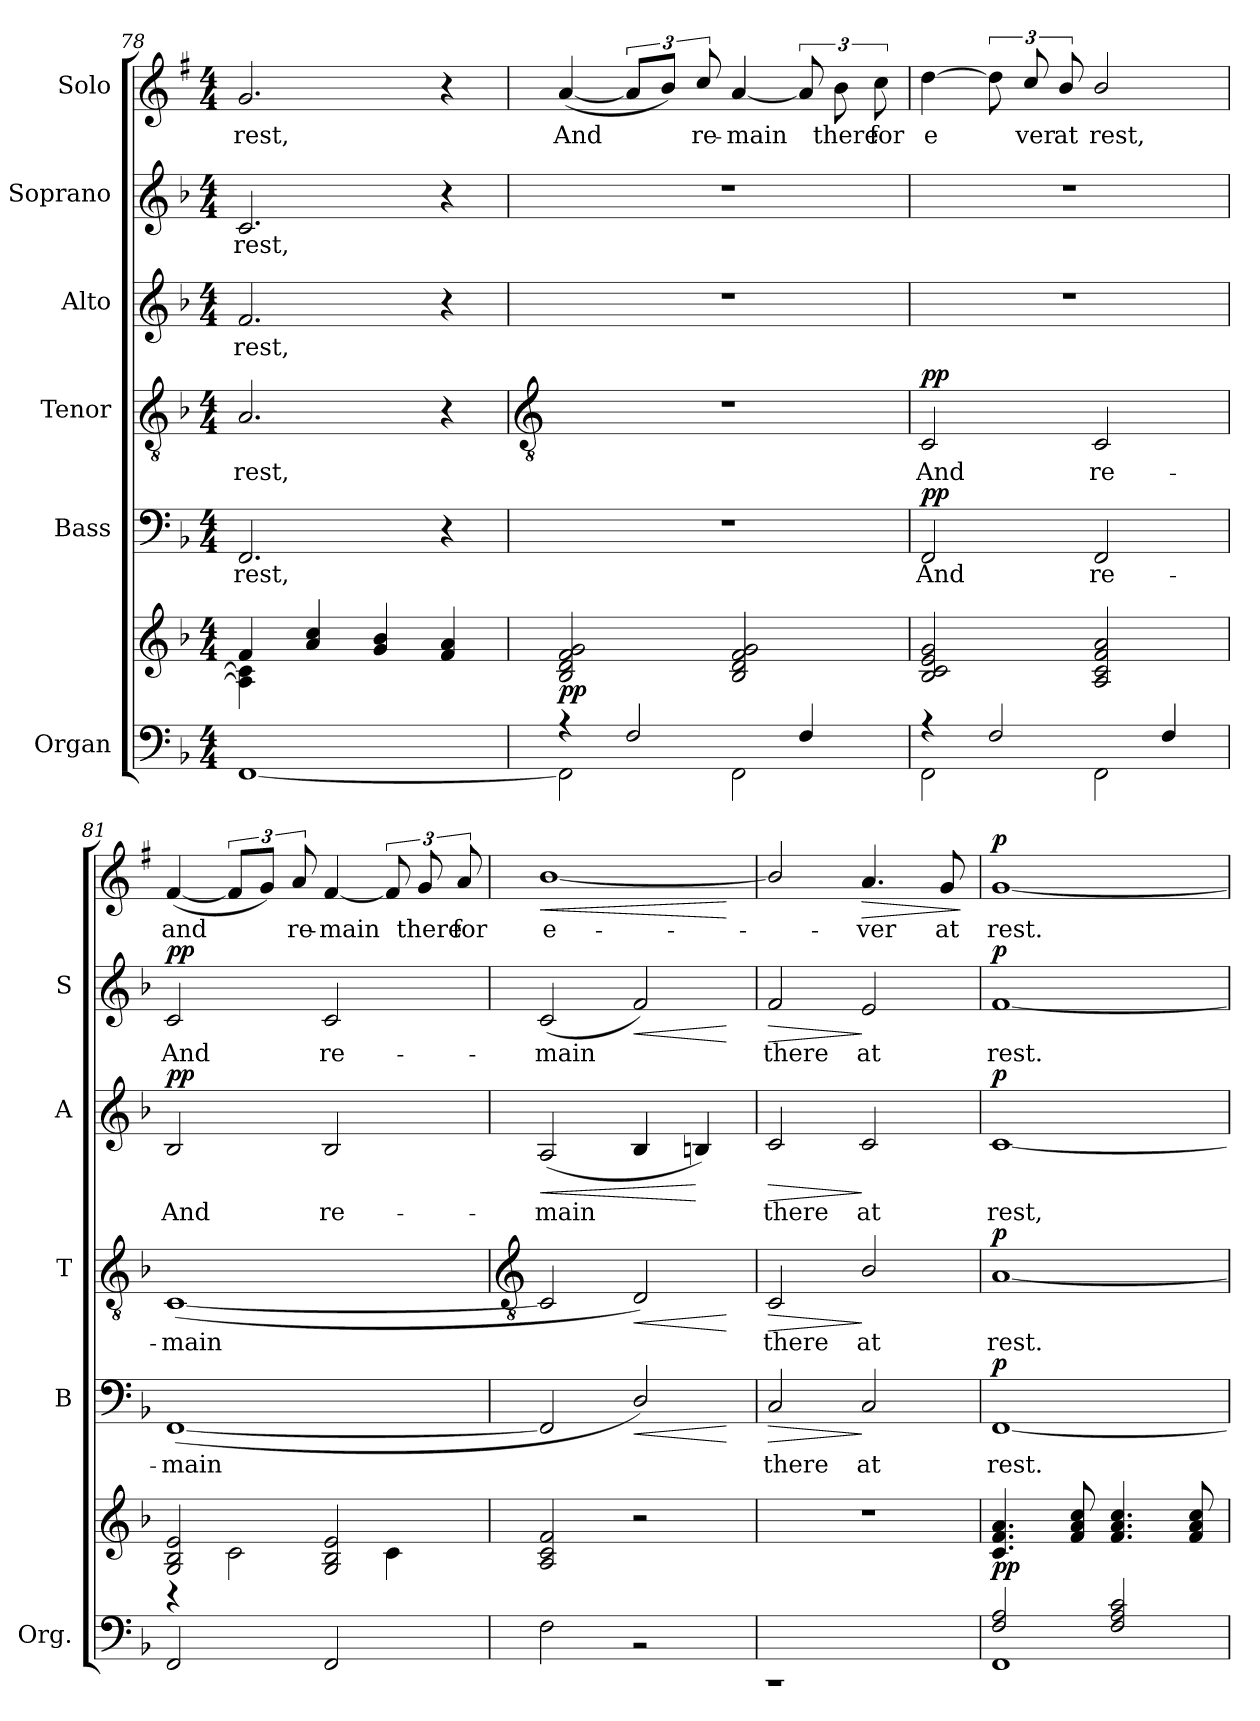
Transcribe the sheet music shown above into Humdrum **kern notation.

**kern	**kern	**dynam	**kern	**text	**dynam	**kern	**text	**dynam	**kern	**text	**dynam	**kern	**text	**dynam	**kern	**text	**dynam
*part6	*part6	*part6	*part5	*part5	*part5	*part4	*part4	*part4	*part3	*part3	*part3	*part2	*part2	*part2	*part1	*part1	*part1
*staff7	*staff6	*staff6/7	*staff5	*staff5	*staff5	*staff4	*staff4	*staff4	*staff3	*staff3	*staff3	*staff2	*staff2	*staff2	*staff1	*staff1	*staff1
*I"Organ	*	*	*I"Bass	*	*	*I"Tenor	*	*	*I"Alto	*	*	*I"Soprano	*	*	*I"Solo	*	*
*I'Org.	*	*	*I'B	*	*	*I'T	*	*	*I'A	*	*	*I'S	*	*	*	*	*
*clefF4	*clefG2	*	*clefF4	*	*	*clefGv2	*	*	*clefG2	*	*	*clefG2	*	*	*clefG2	*	*
*	*	*	*	*	*	*	*	*	*	*	*	*	*	*	*ITrd1c2	*	*
*k[b-]	*k[b-]	*	*k[b-]	*	*	*k[b-]	*	*	*k[b-]	*	*	*k[b-]	*	*	*k[b-]	*	*
*F:	*F:	*	*F:	*	*	*F:	*	*	*F:	*	*	*F:	*	*	*F:	*	*
*M4/4	*M4/4	*	*M4/4	*	*	*M4/4	*	*	*M4/4	*	*	*M4/4	*	*	*M4/4	*	*
=78	=78	=78	=78	=78	=78	=78	=78	=78	=78	=78	=78	=78	=78	=78	=78	=78	=78
*^	*^	*	*	*	*	*	*	*	*	*	*	*	*	*	*	*	*
!	!	!	!	!	!	!LO:LY:b	!	!	!LO:LY:b	!	!	!LO:LY:b	!	!	!LO:LY:b	!	!	!LO:LY:b	!
1ryy	[1FF\	4f/	4A\] 4c\]	.	2.FF	rest,	.	2.A/	rest,	.	2.f	rest,	.	2.c	rest,	.	2.f	rest,	.
.	.	4a/ 4cc/	4ryy	.	.	.	.	.	.	.	.	.	.	.	.	.	.	.	.
.	.	4g/ 4b-/	2ryy	.	.	.	.	.	.	.	.	.	.	.	.	.	.	.	.
.	.	4f/ 4a/	.	.	4r	.	.	4r	.	.	4r	.	.	4r	.	.	4r	.	.
!!LO:LB:g=z
=79	=79	=79	=79	=79	=79	=79	=79	=79	=79	=79	=79	=79	=79	=79	=79	=79	=79	=79	=79
*	*	*	*	*	*	*	*	*clefGv2	*	*	*	*	*	*	*	*	*	*	*
!	!	!	!	!LO:DY:b	!	!	!	!	!	!	!	!	!	!	!	!	!	!LO:LY:b	!
4r	2FF\]	2B-/ 2d/ 2f/ 2g/	1ryy	pp	1r	.	.	1r	.	.	1r	.	.	1r	.	.	(<[4g	And	.
2F/	.	.	.	.	.	.	.	.	.	.	.	.	.	.	.	.	12gL]	.	.
.	.	.	.	.	.	.	.	.	.	.	.	.	.	.	.	.	12aJ)	.	.
!	!	!	!	!	!	!	!	!	!	!	!	!	!	!	!	!	!	!LO:LY:b	!
.	.	.	.	.	.	.	.	.	.	.	.	.	.	.	.	.	12b-/	re-	.
!	!	!	!	!	!	!	!	!	!	!	!	!	!	!	!	!	!	!LO:LY:b	!
.	2FF\	2B-/ 2d/ 2f/ 2g/	.	.	.	.	.	.	.	.	.	.	.	.	.	.	[4g	-main	.
4F/	.	.	.	.	.	.	.	.	.	.	.	.	.	.	.	.	12g]	.	.
!	!	!	!	!	!	!	!	!	!	!	!	!	!	!	!	!	!	!LO:LY:b	!
.	.	.	.	.	.	.	.	.	.	.	.	.	.	.	.	.	12a	there	.
!	!	!	!	!	!	!	!	!	!	!	!	!	!	!	!	!	!	!LO:LY:b	!
.	.	.	.	.	.	.	.	.	.	.	.	.	.	.	.	.	12b-	for	.
=80	=80	=80	=80	=80	=80	=80	=80	=80	=80	=80	=80	=80	=80	=80	=80	=80	=80	=80	=80
!	!	!	!	!	!	!LO:LY:b	!LO:DY:b	!	!LO:LY:b	!LO:DY:b	!	!	!	!	!	!	!	!LO:LY:b	!
4r	2FF\	2B-/ 2c/ 2e/ 2g/	1ryy	.	2FF	And	pp	2C	And	pp	1r	.	.	1r	.	.	[4cc	e	.
2F/	.	.	.	.	.	.	.	.	.	.	.	.	.	.	.	.	12cc]	.	.
!	!	!	!	!	!	!	!	!	!	!	!	!	!	!	!	!	!	!LO:LY:b	!
.	.	.	.	.	.	.	.	.	.	.	.	.	.	.	.	.	12b-/	ver	.
!	!	!	!	!	!	!	!	!	!	!	!	!	!	!	!	!	!	!LO:LY:b	!
.	.	.	.	.	.	.	.	.	.	.	.	.	.	.	.	.	12a/	at	.
!	!	!	!	!	!	!LO:LY:b	!	!	!LO:LY:b	!	!	!	!	!	!	!	!	!LO:LY:b	!
.	2FF\	2A/ 2c/ 2f/ 2a/	.	.	2FF	re-	.	2C	re-	.	.	.	.	.	.	.	2a/	rest,	.
4F/	.	.	.	.	.	.	.	.	.	.	.	.	.	.	.	.	.	.	.
=81	=81	=81	=81	=81	=81	=81	=81	=81	=81	=81	=81	=81	=81	=81	=81	=81	=81	=81	=81
!	!	!	!	!	!	!LO:LY:b	!	!	!LO:LY:b	!	!	!LO:LY:b	!LO:DY:b	!	!LO:LY:b	!LO:DY:b	!	!LO:LY:b	!
1ryy	2FF/	2G/ 2B-/ 2e/	4r	.	(<[1FF	-main	.	(<[1C	-main	.	2B-	And	pp	2c	And	pp	(<[4e	and	.
.	.	.	2c\	.	.	.	.	.	.	.	.	.	.	.	.	.	12eL]	.	.
.	.	.	.	.	.	.	.	.	.	.	.	.	.	.	.	.	12fJ)	.	.
!	!	!	!	!	!	!	!	!	!	!	!	!	!	!	!	!	!	!LO:LY:b	!
.	.	.	.	.	.	.	.	.	.	.	.	.	.	.	.	.	12g	re-	.
!	!	!	!	!	!	!	!	!	!	!	!	!LO:LY:b	!	!	!LO:LY:b	!	!	!LO:LY:b	!
.	2FF/	2G/ 2B-/ 2e/	.	.	.	.	.	.	.	.	2B-	re-	.	2c	re-	.	[4e	-main	.
.	.	.	4c\	.	.	.	.	.	.	.	.	.	.	.	.	.	12e]	.	.
!	!	!	!	!	!	!	!	!	!	!	!	!	!	!	!	!	!	!LO:LY:b	!
.	.	.	.	.	.	.	.	.	.	.	.	.	.	.	.	.	12f	there	.
!	!	!	!	!	!	!	!	!	!	!	!	!	!	!	!	!	!	!LO:LY:b	!
.	.	.	.	.	.	.	.	.	.	.	.	.	.	.	.	.	12g	for	.
*	*	*v	*v	*	*	*	*	*	*	*	*	*	*	*	*	*	*	*	*
!!LO:LB:g=z
=82	=82	=82	=82	=82	=82	=82	=82	=82	=82	=82	=82	=82	=82	=82	=82	=82	=82	=82
*	*	*	*	*	*	*	*clefGv2	*	*	*	*	*	*	*	*	*	*	*
!	!	!	!	!	!	!	!	!	!	!	!LO:LY:b	!LO:HP:b	!	!LO:LY:b	!	!	!LO:LY:b	!LO:HP:b
1ryy	2F\	2A 2c 2f	.	2FF]	.	.	2C]	.	.	(<2A	-main	<	(<2c	-main	.	[1a/	e-	<
!	!	!	!	!	!	!LO:HP:b	!	!	!LO:HP:b	!	!	!	!	!	!LO:HP:b	!	!	!
.	2r	2r	.	2D/)	.	<	2D)	.	<	4B-	.	.	2f)	.	<	.	.	.
.	.	.	.	.	.	.	.	.	.	4Bn)	.	[	.	.	.	.	.	.
*v	*v	*	*	*	*	*	*	*	*	*	*	*	*	*	*	*	*	*
.	.	.	.	.	[	.	.	[	.	.	.	.	.	[	.	.	[
=83	=83	=83	=83	=83	=83	=83	=83	=83	=83	=83	=83	=83	=83	=83	=83	=83	=83
*^	*	*	*	*	*	*	*	*	*	*	*	*	*	*	*	*	*
!	!	!	!	!	!LO:LY:b	!LO:HP:b	!	!LO:LY:b	!LO:HP:b	!	!LO:LY:b	!LO:HP:b	!	!LO:LY:b	!LO:HP:b	!	!	!
1ryy	1r	1r	.	2C/	there	>	2C	there	>	2c	there	>	2f	there	>	2a/]	.	.
!	!	!	!	!	!LO:LY:b	!	!	!LO:LY:b	!	!	!LO:LY:b	!	!	!LO:LY:b	!	!	!LO:LY:b	!LO:HP:b
.	.	.	.	2C/	at	]	2B-/	at	]	2c	at	]	2e	at	]	4.g	ver	>
!	!	!	!	!	!	!	!	!	!	!	!	!	!	!	!	!	!LO:LY:b	!
.	.	.	.	.	.	.	.	.	.	.	.	.	.	.	.	8f	at	.
*v	*v	*	*	*	*	*	*	*	*	*	*	*	*	*	*	*	*	*
.	.	.	.	.	.	.	.	.	.	.	.	.	.	.	.	.	]
=84	=84	=84	=84	=84	=84	=84	=84	=84	=84	=84	=84	=84	=84	=84	=84	=84	=84
*^	*	*	*	*	*	*	*	*	*	*	*	*	*	*	*	*	*
!	!	!	!LO:DY:b	!	!LO:LY:b	!LO:DY:b	!	!LO:LY:b	!LO:DY:b	!	!LO:LY:b	!LO:DY:b	!	!LO:LY:b	!LO:DY:b	!	!LO:LY:b	!LO:DY:b
2F/ 2A/	1FF\	4.c 4.f 4.a	pp	[1FF	rest.	p	[1A/	rest.	p	[1c	rest,	p	[1f	rest.	p	[1f	rest.	p
.	.	8f 8a 8cc	.	.	.	.	.	.	.	.	.	.	.	.	.	.	.	.
2F/ 2A/ 2c/	.	4.f 4.a 4.cc	.	.	.	.	.	.	.	.	.	.	.	.	.	.	.	.
.	.	8f 8a 8cc	.	.	.	.	.	.	.	.	.	.	.	.	.	.	.	.
*v	*v	*	*	*	*	*	*	*	*	*	*	*	*	*	*	*	*	*
=	=	=	=	=	=	=	=	=	=	=	=	=	=	=	=	=	=
*-	*-	*-	*-	*-	*-	*-	*-	*-	*-	*-	*-	*-	*-	*-	*-	*-	*-
